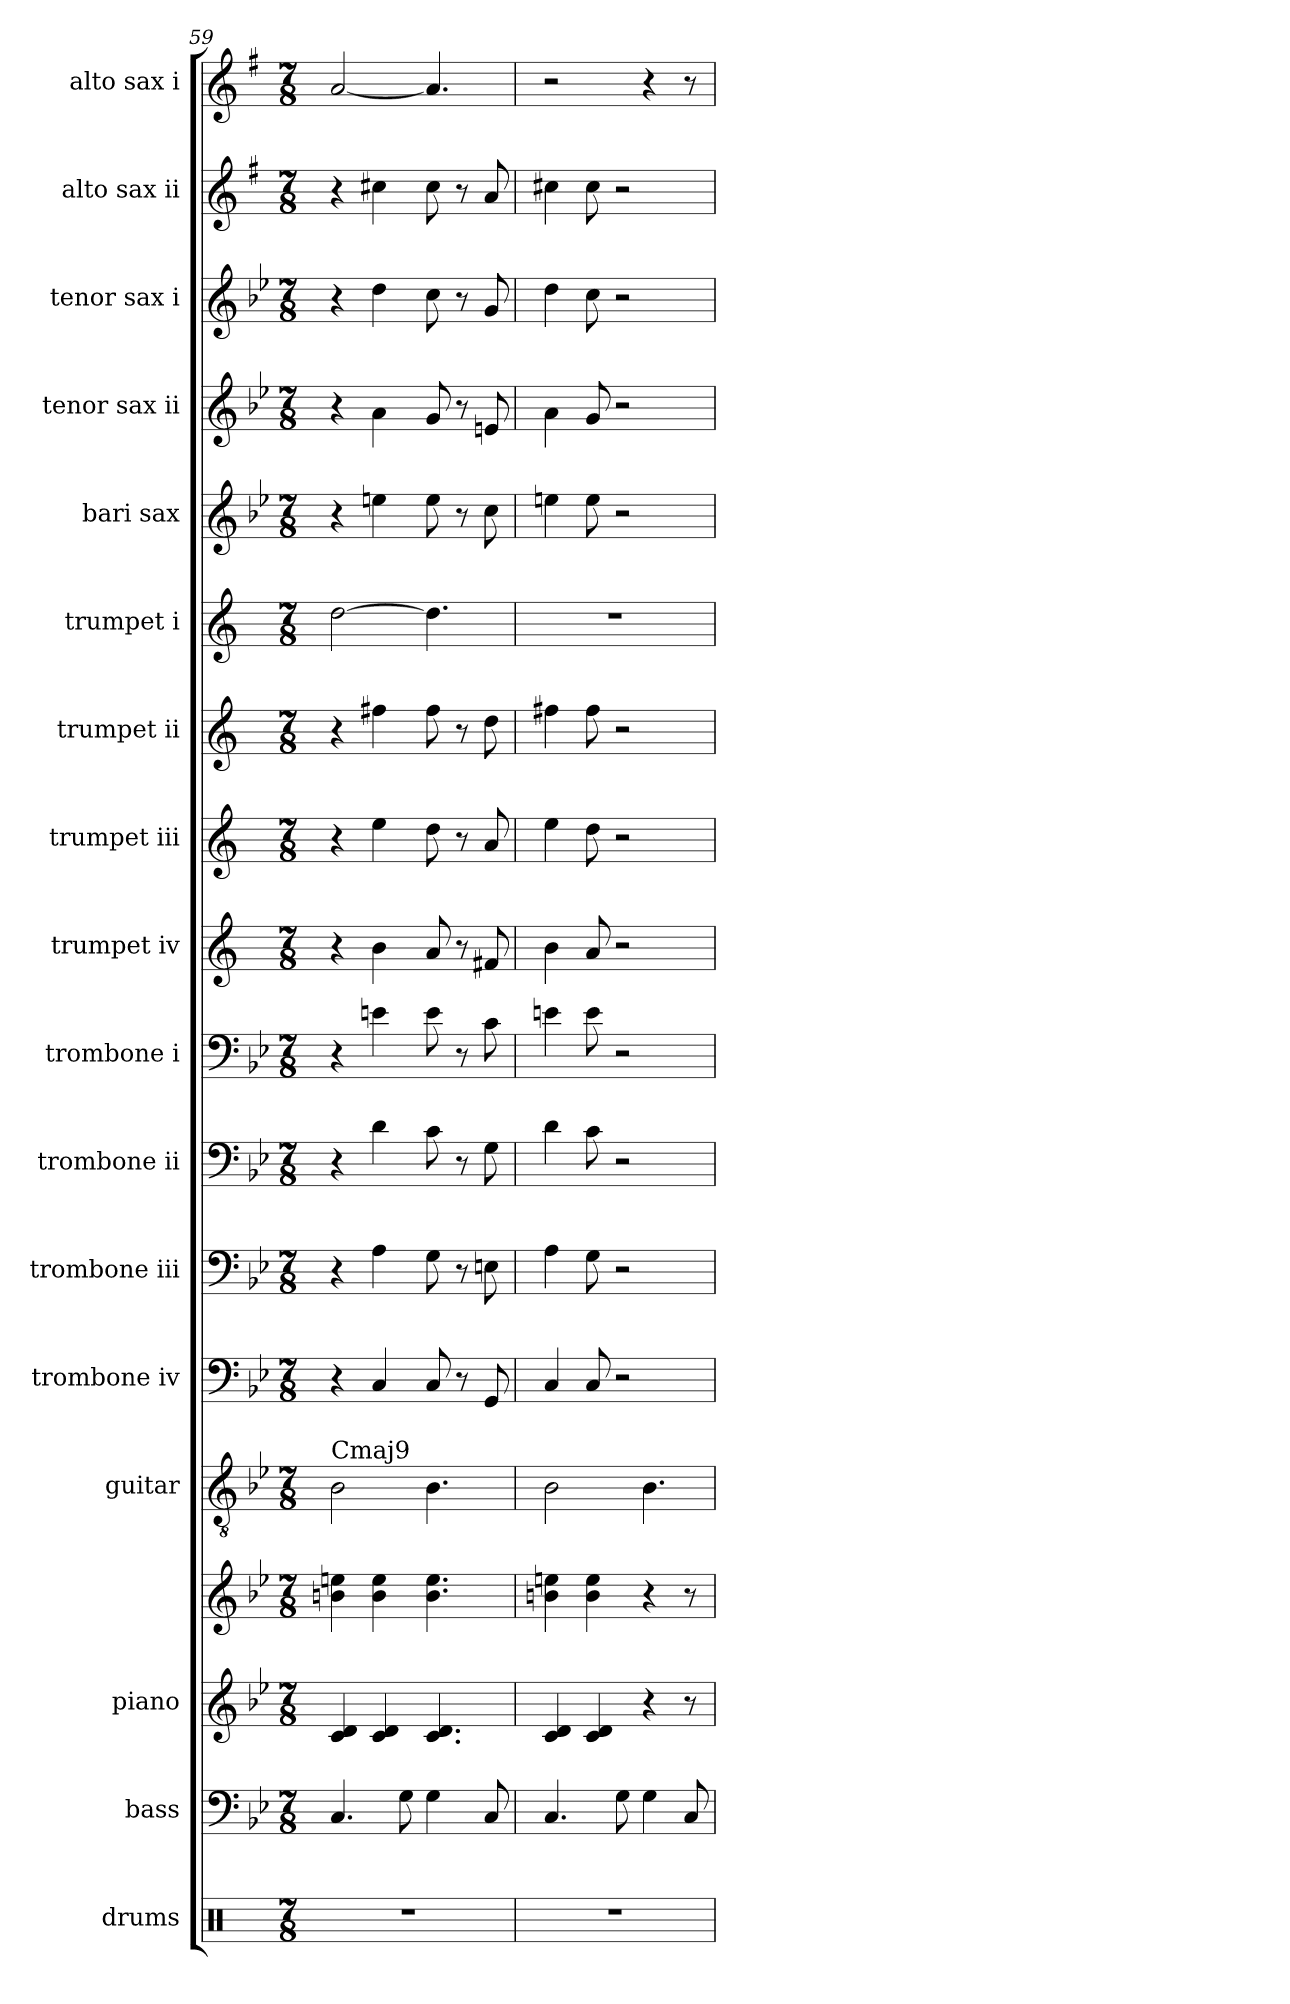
**kern	**kern	**kern	**kern	**kern	**kern	**kern	**kern	**kern	**kern	**kern	**kern	**kern	**kern	**kern	**kern	**kern	**kern
*part17	*part16	*part15	*part15	*part14	*part13	*part12	*part11	*part10	*part9	*part8	*part7	*part6	*part5	*part4	*part3	*part2	*part1
*staff18	*staff17	*staff16	*staff15	*staff14	*staff13	*staff12	*staff11	*staff10	*staff9	*staff8	*staff7	*staff6	*staff5	*staff4	*staff3	*staff2	*staff1
*I"drums	*I"bass	*I"piano	*	*I"guitar	*I"trombone iv	*I"trombone iii	*I"trombone ii	*I"trombone i	*I"trumpet iv	*I"trumpet iii	*I"trumpet ii	*I"trumpet i	*I"bari sax	*I"tenor sax ii	*I"tenor sax i	*I"alto sax ii	*I"alto sax i
*I'drs.	*I'bass	*I'pno.	*	*I'gtr.	*I'tbn. iv	*I'tbn. iii	*I'tbn. ii	*I'tbn. i	*I'tpt. iv	*I'tpt. iii	*I'tpt. ii	*I'tpt. i	*I'bari	*I'tenor ii	*I'tenor i	*I'alto ii	*I'alto i
*clefX	*clefF4	*clefG2	*clefG2	*clefGv2	*clefF4	*clefF4	*clefF4	*clefF4	*clefG2	*clefG2	*clefG2	*clefG2	*clefG2	*clefG2	*clefG2	*clefG2	*clefG2
*	*ITrd7c12	*	*	*	*	*	*	*	*ITrd1c2	*ITrd1c2	*ITrd1c2	*ITrd1c2	*ITrd12c21	*ITrd8c14	*ITrd8c14	*ITrd5c9	*ITrd5c9
*k[]	*k[b-e-]	*k[b-e-]	*k[b-e-]	*k[b-e-]	*k[b-e-]	*k[b-e-]	*k[b-e-]	*k[b-e-]	*k[b-e-]	*k[b-e-]	*k[b-e-]	*k[b-e-]	*k[b-e-]	*k[b-e-]	*k[b-e-]	*k[b-e-]	*k[b-e-]
*M7/8	*M7/8	*M7/8	*M7/8	*M7/8	*M7/8	*M7/8	*M7/8	*M7/8	*M7/8	*M7/8	*M7/8	*M7/8	*M7/8	*M7/8	*M7/8	*M7/8	*M7/8
=59	=59	=59	=59	=59	=59	=59	=59	=59	=59	=59	=59	=59	=59	=59	=59	=59	=59
!	!	!	!	!LO:TX:a:t=Cmaj9	!	!	!	!	!	!	!	!	!	!	!	!	!
2..r	4.CC/	4c/ 4d/	4bn\ 4een\	2B-\	4r	4r	4r	4r	4r	4r	4r	[2cc\	4r	4r	4r	4r	[2c/
.	.	4c/ 4d/	4b\ 4ee\	.	4C/	4A\	4d\	4en\	4a\	4dd\	4een\	.	4en\	4A\	4d\	4en\	.
.	8GG\	.	.	.	.	.	.	.	.	.	.	.	.	.	.	.	.
.	4GG\	4.c/ 4.d/	4.b\ 4.ee\	4.B-\	8C/	8G\	8c\	8e\	8g/	8cc\	8ee\	4.cc\]	8e\	8G/	8c\	8e\	4.c/]
.	.	.	.	.	8r	8r	8r	8r	8r	8r	8r	.	8r	8r	8r	8r	.
.	8CC/	.	.	.	8GG/	8En\	8G\	8c\	8en/	8g/	8cc\	.	8c\	8En/	8G/	8c/	.
=60	=60	=60	=60	=60	=60	=60	=60	=60	=60	=60	=60	=60	=60	=60	=60	=60	=60
2..r	4.CC/	4c/ 4d/	4bn\ 4een\	2B-\	4C/	4A\	4d\	4en\	4a\	4dd\	4een\	2..r	4en\	4A\	4d\	4en\	2r
.	.	4c/ 4d/	4b\ 4ee\	.	8C/	8G\	8c\	8e\	8g/	8cc\	8ee\	.	8e\	8G/	8c\	8e\	.
.	8GG\	.	.	.	2r	2r	2r	2r	2r	2r	2r	.	2r	2r	2r	2r	.
.	4GG\	4r	4r	4.B-\	.	.	.	.	.	.	.	.	.	.	.	.	4r
.	8CC/	8r	8r	.	.	.	.	.	.	.	.	.	.	.	.	.	8r
=	=	=	=	=	=	=	=	=	=	=	=	=	=	=	=	=	=
*-	*-	*-	*-	*-	*-	*-	*-	*-	*-	*-	*-	*-	*-	*-	*-	*-	*-
